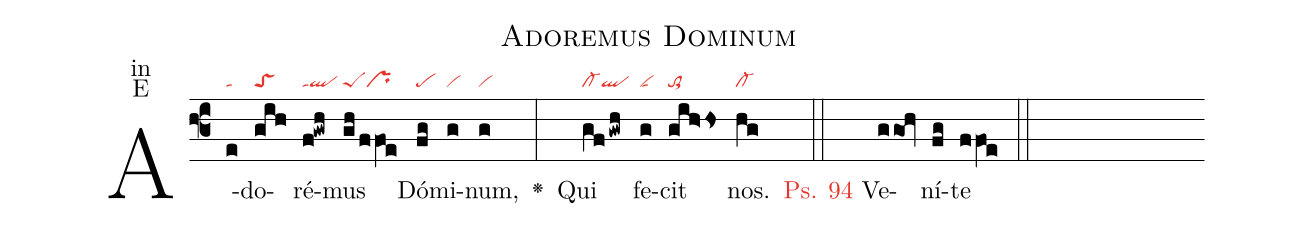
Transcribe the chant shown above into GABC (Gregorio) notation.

name:Adoremus Dominum;
office-part:in;
mode:E;
nabc-lines:1;
%%
(f3) A(e|ta)do(gih|toS)ré(f!gwh|taql)mus(gh/ffOe|peSpr) Dó(fg|pe)mi(g|vi)num,(g|vi) <v>\greheightstar</v>(:) Qui(gf/gwh|cl-ql) fe(g|vi```ta)cit(gih>hs|to``st) nos.(hg|cl-) (::)<c>Ps. 94</c> Ve(ggOh)ní(fg)te(ffOe) (::)
